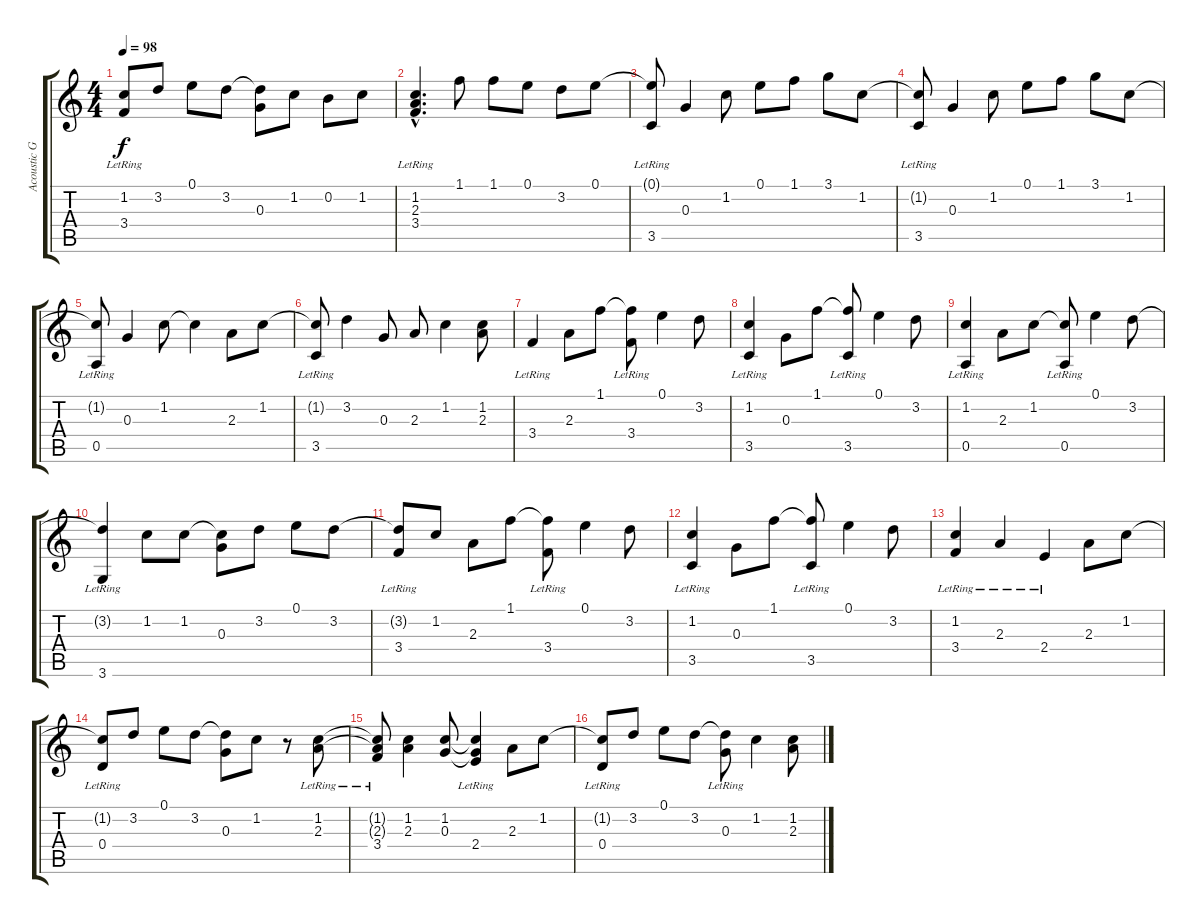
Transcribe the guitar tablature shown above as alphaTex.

\track ("Acoustic Guitar" "Acoustic G") {instrument acousticguitarnylon}
\staff {score tabs}
\tuning (E4 B3 G3 D3 A2 E2) {hide}
\ts (4 4)
\tempo 98
\clef g2
\ks c
(1.2{t} 3.4{lr}).8{dy f} 3.2.8 0.1.8 3.2.8 (3.2{t} 0.3).8 1.2.8 0.2.8 1.2.8 |
(1.2{hac lr} 2.3{hac lr} 3.4{hac lr}).4{d} 1.1.8 1.1.8 0.1.8 3.2.8 0.1.8 |
(0.1{t} 3.5{lr}).8 0.3.4 1.2.8 0.1.8 1.1.8 3.1.8 1.2.8 |
(1.2{t} 3.5{lr}).8 0.3.4 1.2.8 0.1.8 1.1.8 3.1.8 1.2.8 |
(1.2{t} 0.5{lr}).8 0.3.4 1.2.8 1.2{t}.4 2.3.8 1.2.8 |
(1.2{t} 3.5{lr}).8 3.2.4 0.3.8 2.3.8 1.2.4 (1.2 2.3).8 |
3.4{lr}.4 2.3.8 1.1.8 (1.1{t} 3.4{lr}).8 0.1.4 3.2.8 |
(1.2 3.5{lr}).4 0.3.8 1.1.8 (1.1{t} 3.5{lr}).8 0.1.4 3.2.8 |
(1.2 0.5{lr}).4 2.3.8 1.2.8 (1.2{t} 0.5{lr}).8 0.1.4 3.2.8 |
(3.2{t} 3.6{lr}).4 1.2.8 1.2.8 (1.2{t} 0.3).8 3.2.8 0.1.8 3.2.8 |
(3.2{t} 3.4{lr}).8 1.2.8 2.3.8 1.1.8 (1.1{t} 3.4{lr}).8 0.1.4 3.2.8 |
(1.2 3.5{lr}).4 0.3.8 1.1.8 (1.1{t} 3.5{lr}).8 0.1.4 3.2.8 |
(1.2 3.4{lr}).4 2.3{lr}.4 2.4{lr}.4 2.3.8 1.2.8 |
(1.2{t} 0.4{lr}).8 3.2.8 0.1.8 3.2.8 (3.2{t} 0.3).8 1.2.8 r.8 (1.2{lr} 2.3{lr}).8 |
(1.2{t} 2.3{t} 3.4{lr}).8 (1.2 2.3).4 (1.2 0.3).8 (1.2{t} 0.3{t} 2.4{lr}).4 2.3.8 1.2.8 |
(1.2{t} 0.4{lr}).8 3.2.8 0.1.8 3.2.8 (3.2{t} 0.3{lr}).8 1.2.4 (1.2 2.3).8
